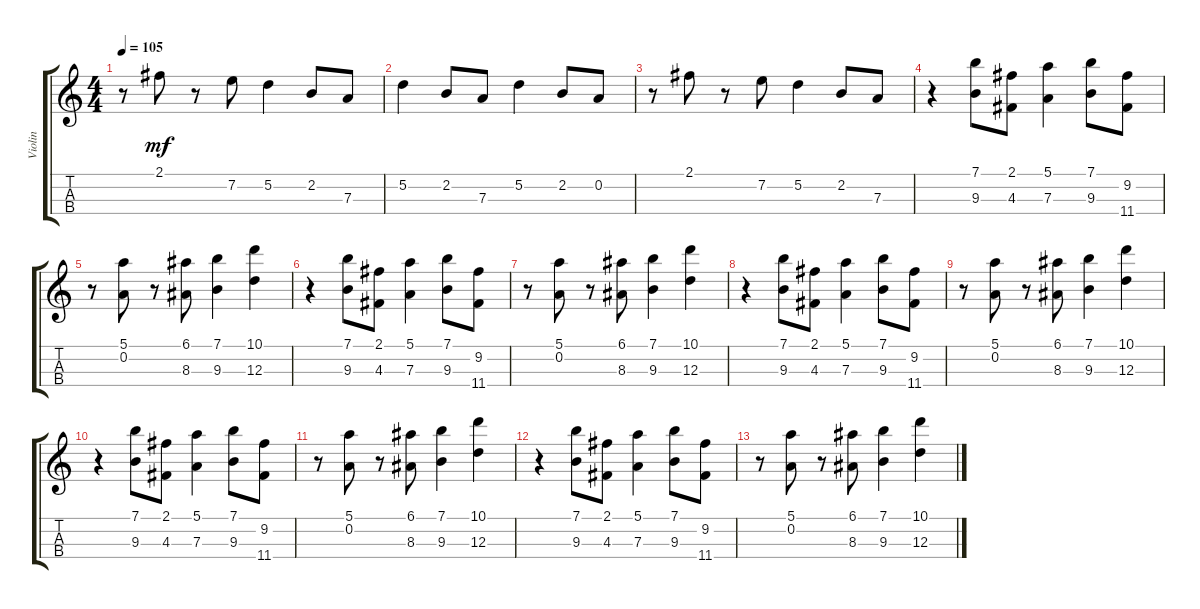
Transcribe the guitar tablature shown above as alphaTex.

\track ("Violin" "Violin") {instrument violin}
\staff {score tabs}
\tuning (E5 A4 D4 G3) {hide}
\ts (4 4)
\tempo 105
\clef g2
\ks c
r.8{dy mf} 2.1.8 r.8 7.2.8 5.2.4 2.2.8 7.3.8 |
5.2.4 2.2.8 7.3.8 5.2.4 2.2.8 0.2.8 |
r.8 2.1.8 r.8 7.2.8 5.2.4 2.2.8 7.3.8 |
r.4 (7.1 9.3).8 (2.1 4.3).8 (5.1 7.3).4 (7.1 9.3).8 (9.2 11.4).8 |
r.8 (5.1 0.2).8 r.8 (6.1 8.3).8 (7.1 9.3).4 (10.1 12.3).4 |
r.4 (7.1 9.3).8 (2.1 4.3).8 (5.1 7.3).4 (7.1 9.3).8 (9.2 11.4).8 |
r.8 (5.1 0.2).8 r.8 (6.1 8.3).8 (7.1 9.3).4 (10.1 12.3).4 |
r.4 (7.1 9.3).8 (2.1 4.3).8 (5.1 7.3).4 (7.1 9.3).8 (9.2 11.4).8 |
r.8 (5.1 0.2).8 r.8 (6.1 8.3).8 (7.1 9.3).4 (10.1 12.3).4 |
r.4 (7.1 9.3).8 (2.1 4.3).8 (5.1 7.3).4 (7.1 9.3).8 (9.2 11.4).8 |
r.8 (5.1 0.2).8 r.8 (6.1 8.3).8 (7.1 9.3).4 (10.1 12.3).4 |
r.4 (7.1 9.3).8 (2.1 4.3).8 (5.1 7.3).4 (7.1 9.3).8 (9.2 11.4).8 |
r.8 (5.1 0.2).8 r.8 (6.1 8.3).8 (7.1 9.3).4 (10.1 12.3).4
